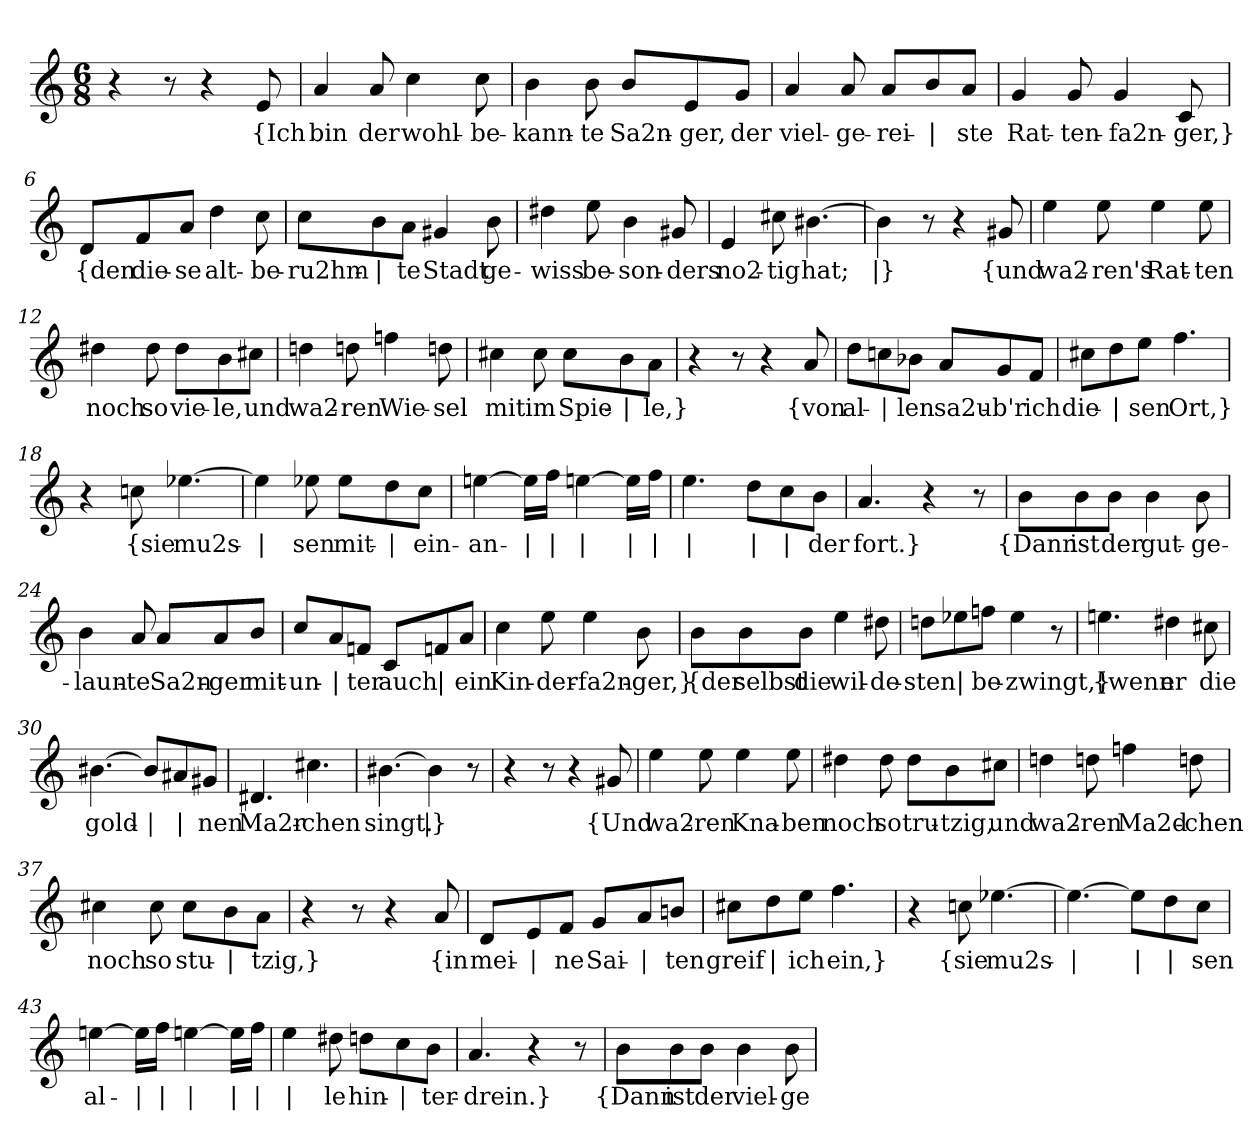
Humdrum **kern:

**kern	**text
*part1	*part1
*staff1	*staff1
*clefG2	*
*k[]	*
*M6/8	*
=1	=1
4r	.
8r	.
4r	.
!	!LO:LY:b
8e/	{Ich
=2	=2
!	!LO:LY:b
4a/	bin
!	!LO:LY:b
8a/	der
!	!LO:LY:b
4cc\	wohl-
!	!LO:LY:b
8cc\	-be-
=3	=3
!	!LO:LY:b
4b\	-kann-
!	!LO:LY:b
8b\	-te
!	!LO:LY:b
8b/L	Sa2n-
!	!LO:LY:b
8e/	-ger,
!	!LO:LY:b
8g/J	der
=4	=4
!	!LO:LY:b
4a/	viel-
!	!LO:LY:b
8a/	-ge-
!	!LO:LY:b
8a/L	-rei-
!	!LO:LY:b
8b/	|
!	!LO:LY:b
8a/J	-ste
=5	=5
!	!LO:LY:b
4g/	Rat-
!	!LO:LY:b
8g/	-ten-
!	!LO:LY:b
4g/	-fa2n-
!	!LO:LY:b
8c/	-ger,}
!!LO:LB:g=z
=6	=6
!	!LO:LY:b
8d/L	{den
!	!LO:LY:b
8f/	die-
!	!LO:LY:b
8a/J	-se
!	!LO:LY:b
4dd\	alt-
!	!LO:LY:b
8cc\	-be-
=7	=7
!	!LO:LY:b
8cc\L	-ru2hm-
!	!LO:LY:b
8b\	|
!	!LO:LY:b
8a\J	-te
!	!LO:LY:b
4g#X/	Stadt
!	!LO:LY:b
8b\	ge-
=8	=8
!	!LO:LY:b
4dd#X\	-wiss
!	!LO:LY:b
8ee\	be-
!	!LO:LY:b
4b\	-son-
!	!LO:LY:b
8g#X/	-ders
=9	=9
!	!LO:LY:b
4e/	no2-
!	!LO:LY:b
8cc#X\	-tig
!	!LO:LY:b
[4.b#X\	hat;
=10	=10
!	!LO:LY:b
4b#\]	|}
8r	.
4r	.
!	!LO:LY:b
8g#X/	{und
!!LO:LB:g=z
=11	=11
!	!LO:LY:b
4ee\	wa2-
!	!LO:LY:b
8ee\	-ren's
!	!LO:LY:b
4ee\	Rat-
!	!LO:LY:b
8ee\	-ten
=12	=12
!	!LO:LY:b
4dd#X\	noch
!	!LO:LY:b
8dd#\	so
!	!LO:LY:b
8dd#\L	vie-
!	!LO:LY:b
8b\	-le,
!	!LO:LY:b
8cc#X\J	und
=13	=13
!	!LO:LY:b
4ddn\	wa2-
!	!LO:LY:b
8ddn\	-ren
!	!LO:LY:b
4ffn\	Wie-
!	!LO:LY:b
8ddn\	-sel
=14	=14
!	!LO:LY:b
4cc#X\	mit
!	!LO:LY:b
8cc#\	im
!	!LO:LY:b
8cc#\L	Spie-
!	!LO:LY:b
8b\	|
!	!LO:LY:b
8a\J	-le,}
=15	=15
4r	.
8r	.
4r	.
!	!LO:LY:b
8a/	{von
!!LO:LB:g=z
=16	=16
!	!LO:LY:b
8dd\L	al-
!	!LO:LY:b
8ccn\	|
!	!LO:LY:b
8b-X\J	-len
!	!LO:LY:b
8a/L	sa2u-
!	!LO:LY:b
8g/	-b'r
!	!LO:LY:b
8f/J	ich
=17	=17
!	!LO:LY:b
8cc#X\L	die-
!	!LO:LY:b
8dd\	|
!	!LO:LY:b
8ee\J	-sen
!	!LO:LY:b
4.ff\	Ort,}
=18	=18
4r	.
!	!LO:LY:b
8ccn\	{sie
!	!LO:LY:b
[4.ee-X\	mu2s-
=19	=19
!	!LO:LY:b
4ee-\]	|
!	!LO:LY:b
8ee-X\	-sen
!	!LO:LY:b
8ee-\L	mit-
!	!LO:LY:b
8dd\	|
!	!LO:LY:b
8cc\J	-ein-
=20	=20
!	!LO:LY:b
[4een\	-an-
!	!LO:LY:b
16een\LL]	|
!	!LO:LY:b
16ff\JJ	|
!	!LO:LY:b
[4een\	|
!	!LO:LY:b
16een\LL]	|
!	!LO:LY:b
16ff\JJ	|
=21	=21
!	!LO:LY:b
4.ee\	|
!	!LO:LY:b
8dd\L	|
!	!LO:LY:b
8cc\	|
!	!LO:LY:b
8b\J	-der
!!LO:LB:g=z
=22	=22
!	!LO:LY:b
4.a/	fort.}
4r	.
8r	.
=23	=23
!	!LO:LY:b
8b\L	{Dann
!	!LO:LY:b
8b\	ist
!	!LO:LY:b
8b\J	der
!	!LO:LY:b
4b\	gut-
!	!LO:LY:b
8b\	-ge-
=24	=24
!	!LO:LY:b
4b\	-laun-
!	!LO:LY:b
8a/	-te
!	!LO:LY:b
8a/L	Sa2n-
!	!LO:LY:b
8a/	-ger
!	!LO:LY:b
8b/J	mit-
=25	=25
!	!LO:LY:b
8cc/L	-un-
!	!LO:LY:b
8a/	|
!	!LO:LY:b
8fn/J	-ter
!	!LO:LY:b
8c/L	auch
!	!LO:LY:b
8fn/	|
!	!LO:LY:b
8a/J	ein
=26	=26
!	!LO:LY:b
4cc\	Kin-
!	!LO:LY:b
8ee\	-der-
!	!LO:LY:b
4ee\	-fa2n-
!	!LO:LY:b
8b\	-ger,}
!!LO:LB:g=z
=27	=27
!	!LO:LY:b
8b\L	{der
!	!LO:LY:b
8b\	selbst
!	!LO:LY:b
8b\J	die
!	!LO:LY:b
4ee\	wil-
!	!LO:LY:b
8dd#X\	-de-
=28	=28
!	!LO:LY:b
8ddn\L	-sten
!	!LO:LY:b
8ee-X\	|
!	!LO:LY:b
8ffn\J	be-
!	!LO:LY:b
4ee-\	-zwingt,}
8r	.
=29	=29
!	!LO:LY:b
4.een\	{wenn
!	!LO:LY:b
4dd#X\	er
!	!LO:LY:b
8cc#X\	die
=30	=30
!	!LO:LY:b
[4.b#X\	gold-
!	!LO:LY:b
8b#/L]	|
!	!LO:LY:b
8a#X/	|
!	!LO:LY:b
8g#X/J	-nen
=31	=31
!	!LO:LY:b
4.d#X/	Ma2r-
!	!LO:LY:b
4.cc#X\	-chen
=32	=32
!	!LO:LY:b
[4.b#X\	singt.
!	!LO:LY:b
4b#\]	|}
8r	.
!!LO:LB:g=z
=33	=33
4r	.
8r	.
4r	.
!	!LO:LY:b
8g#X/	{Und
=34	=34
!	!LO:LY:b
4ee\	wa2-
!	!LO:LY:b
8ee\	-ren
!	!LO:LY:b
4ee\	Kna-
!	!LO:LY:b
8ee\	-ben
=35	=35
!	!LO:LY:b
4dd#X\	noch
!	!LO:LY:b
8dd#\	so
!	!LO:LY:b
8dd#\L	tru-
!	!LO:LY:b
8b\	-tzig,
!	!LO:LY:b
8cc#X\J	und
=36	=36
!	!LO:LY:b
4ddn\	wa2-
!	!LO:LY:b
8ddn\	-ren
!	!LO:LY:b
4ffn\	Ma2d-
!	!LO:LY:b
8ddn\	-chen
=37	=37
!	!LO:LY:b
4cc#X\	noch
!	!LO:LY:b
8cc#\	so
!	!LO:LY:b
8cc#\L	stu-
!	!LO:LY:b
8b\	|
!	!LO:LY:b
8a\J	-tzig,}
!!LO:LB:g=z
=38	=38
4r	.
8r	.
4r	.
!	!LO:LY:b
8a/	{in
=39	=39
!	!LO:LY:b
8d/L	mei-
!	!LO:LY:b
8e/	|
!	!LO:LY:b
8f/J	-ne
!	!LO:LY:b
8g/L	Sai-
!	!LO:LY:b
8a/	|
!	!LO:LY:b
8bn/J	-ten
=40	=40
!	!LO:LY:b
8cc#X\L	greif
!	!LO:LY:b
8dd\	|
!	!LO:LY:b
8ee\J	ich
!	!LO:LY:b
4.ff\	ein,}
=41	=41
4r	.
!	!LO:LY:b
8ccn\	{sie
!	!LO:LY:b
[4.ee-X\	mu2s-
=42	=42
!	!LO:LY:b
4.ee-\_	|
!	!LO:LY:b
8ee-\L]	|
!	!LO:LY:b
8dd\	|
!	!LO:LY:b
8cc\J	-sen
=43	=43
!	!LO:LY:b
[4een\	al-
!	!LO:LY:b
16een\LL]	|
!	!LO:LY:b
16ff\JJ	|
!	!LO:LY:b
[4een\	|
!	!LO:LY:b
16een\LL]	|
!	!LO:LY:b
16ff\JJ	|
!!LO:LB:g=z
=44	=44
!	!LO:LY:b
4ee\	|
!	!LO:LY:b
8dd#X\	-le
!	!LO:LY:b
8ddn\L	hin-
!	!LO:LY:b
8cc\	|
!	!LO:LY:b
8b\J	-ter-
=45	=45
!	!LO:LY:b
4.a/	-drein.}
4r	.
8r	.
=46	=46
!	!LO:LY:b
8b\L	{Dann
!	!LO:LY:b
8b\	ist
!	!LO:LY:b
8b\J	der
!	!LO:LY:b
4b\	viel-
!	!LO:LY:b
8b\	-ge-
=	=
*-	*-
